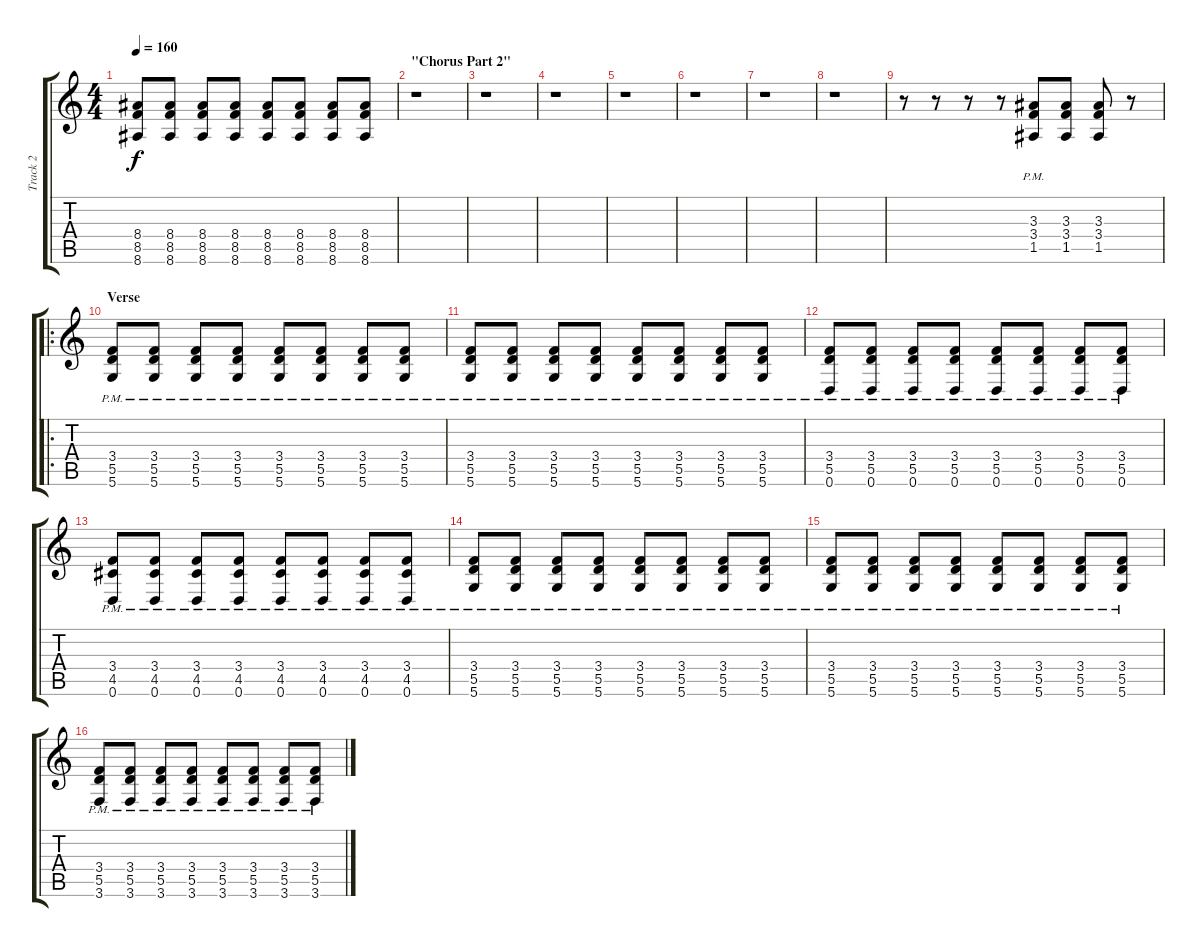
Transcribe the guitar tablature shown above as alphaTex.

\track ("Track 2" "Track 2") {instrument distortionguitar}
\staff {score tabs}
\tuning (E4 B3 G3 D3 A2 D2) {hide}
\ts (4 4)
\tempo 160
\clef g2
\ks c
(8.4 8.5 8.6).8{dy f} (8.4 8.5 8.6).8 (8.4 8.5 8.6).8 (8.4 8.5 8.6).8 (8.4 8.5 8.6).8 (8.4 8.5 8.6).8 (8.4 8.5 8.6).8 (8.4 8.5 8.6).8 |
\section ("" "\"Chorus Part 2\"")
r.1 |
r.1 |
r.1 |
r.1 |
r.1 |
r.1 |
r.1 |
r.8 r.8 r.8 r.8 (3.3{pm} 3.4{pm} 1.5{pm}).8 (3.3 3.4 1.5).8 (3.3 3.4 1.5).8 r.8 |
\ro
\section ("" "Verse")
(3.4{pm} 5.5{pm} 5.6{pm}).8 (3.4{pm} 5.5{pm} 5.6{pm}).8 (3.4{pm} 5.5{pm} 5.6{pm}).8 (3.4{pm} 5.5{pm} 5.6{pm}).8 (3.4{pm} 5.5{pm} 5.6{pm}).8 (3.4{pm} 5.5{pm} 5.6{pm}).8 (3.4{pm} 5.5{pm} 5.6{pm}).8 (3.4{pm} 5.5{pm} 5.6{pm}).8 |
(3.4{pm} 5.5{pm} 5.6{pm}).8 (3.4{pm} 5.5{pm} 5.6{pm}).8 (3.4{pm} 5.5{pm} 5.6{pm}).8 (3.4{pm} 5.5{pm} 5.6{pm}).8 (3.4{pm} 5.5{pm} 5.6{pm}).8 (3.4{pm} 5.5{pm} 5.6{pm}).8 (3.4{pm} 5.5{pm} 5.6{pm}).8 (3.4{pm} 5.5{pm} 5.6{pm}).8 |
(3.4{pm} 5.5{pm} 0.6{pm}).8 (3.4{pm} 5.5{pm} 0.6{pm}).8 (3.4{pm} 5.5{pm} 0.6{pm}).8 (3.4{pm} 5.5{pm} 0.6{pm}).8 (3.4{pm} 5.5{pm} 0.6{pm}).8 (3.4{pm} 5.5{pm} 0.6{pm}).8 (3.4{pm} 5.5{pm} 0.6{pm}).8 (3.4{pm} 5.5{pm} 0.6{pm}).8 |
(3.4{pm} 4.5{pm} 0.6{pm}).8 (3.4{pm} 4.5{pm} 0.6{pm}).8 (3.4{pm} 4.5{pm} 0.6{pm}).8 (3.4{pm} 4.5{pm} 0.6{pm}).8 (3.4{pm} 4.5{pm} 0.6{pm}).8 (3.4{pm} 4.5{pm} 0.6{pm}).8 (3.4{pm} 4.5{pm} 0.6{pm}).8 (3.4{pm} 4.5{pm} 0.6{pm}).8 |
(3.4{pm} 5.5{pm} 5.6{pm}).8 (3.4{pm} 5.5{pm} 5.6{pm}).8 (3.4{pm} 5.5{pm} 5.6{pm}).8 (3.4{pm} 5.5{pm} 5.6{pm}).8 (3.4{pm} 5.5{pm} 5.6{pm}).8 (3.4{pm} 5.5{pm} 5.6{pm}).8 (3.4{pm} 5.5{pm} 5.6{pm}).8 (3.4{pm} 5.5{pm} 5.6{pm}).8 |
(3.4{pm} 5.5{pm} 5.6{pm}).8 (3.4{pm} 5.5{pm} 5.6{pm}).8 (3.4{pm} 5.5{pm} 5.6{pm}).8 (3.4{pm} 5.5{pm} 5.6{pm}).8 (3.4{pm} 5.5{pm} 5.6{pm}).8 (3.4{pm} 5.5{pm} 5.6{pm}).8 (3.4{pm} 5.5{pm} 5.6{pm}).8 (3.4{pm} 5.5{pm} 5.6{pm}).8 |
(3.4{pm} 5.5{pm} 3.6{pm}).8 (3.4{pm} 5.5{pm} 3.6{pm}).8 (3.4{pm} 5.5{pm} 3.6{pm}).8 (3.4{pm} 5.5{pm} 3.6{pm}).8 (3.4{pm} 5.5{pm} 3.6{pm}).8 (3.4{pm} 5.5{pm} 3.6{pm}).8 (3.4{pm} 5.5{pm} 3.6{pm}).8 (3.4{pm} 5.5{pm} 3.6{pm}).8
